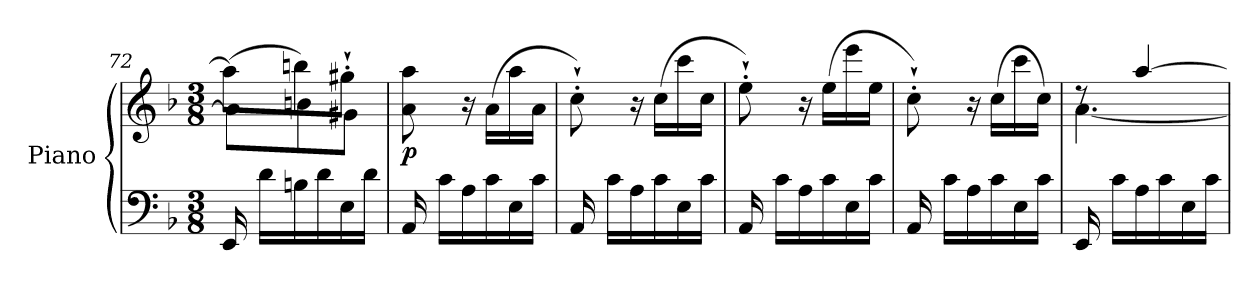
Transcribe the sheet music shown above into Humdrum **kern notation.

**kern	**kern	**dynam
*part1	*part1	*part1
*staff2	*staff1	*staff1/2
*I"Piano	*	*
*I'Pno	*	*
*clefF4	*clefG2	*
*k[b-]	*k[b-]	*
*M3/8	*M3/8	*
=72	=72	=72
*	*^	*
16EE/	(>8aa\L]	8a\L]	.
16d\LL	.	.	.
16Bn\	8bbn\)	8bn\	.
16d\	.	.	.
16E\	8gg#X'`\J	8g#X\J	.
16d\JJ	.	.	.
*	*v	*v	*
=73	=73	=73
!	!	!LO:DY:b
16AA/	8a\ 8aa\	p
16c\LL	.	.
16A\	16r	.
16c\	(>16a\LL	.
16E\	16aa\	.
16c\JJ	16a\JJ	.
=74	=74	=74
16AA/	8cc'`\)	.
16c\LL	.	.
16A\	16r	.
16c\	(>16cc\LL	.
16E\	16ccc\	.
16c\JJ	16cc\JJ	.
!!LO:LB:g=z
=75	=75	=75
16AA/	8ee'`\)	.
16c\LL	.	.
16A\	16r	.
16c\	(>16ee\LL	.
16E\	16eee\	.
16c\JJ	16ee\JJ	.
=76	=76	=76
16AA/	8cc'`\)	.
16c\LL	.	.
16A\	16r	.
16c\	(>16cc\LL	.
16E\	16ccc\	.
16c\JJ	16cc\JJ)	.
=77	=77	=77
*	*^	*
!	!	!	!LO:DY:b
16EE/	8rdd	[4.a\	other-dynamics
16c\LL	.	.	.
16A\	[4aa/	.	.
16c\	.	.	.
16E\	.	.	.
16c\JJ	.	.	.
*	*v	*v	*
=	=	=
*-	*-	*-
